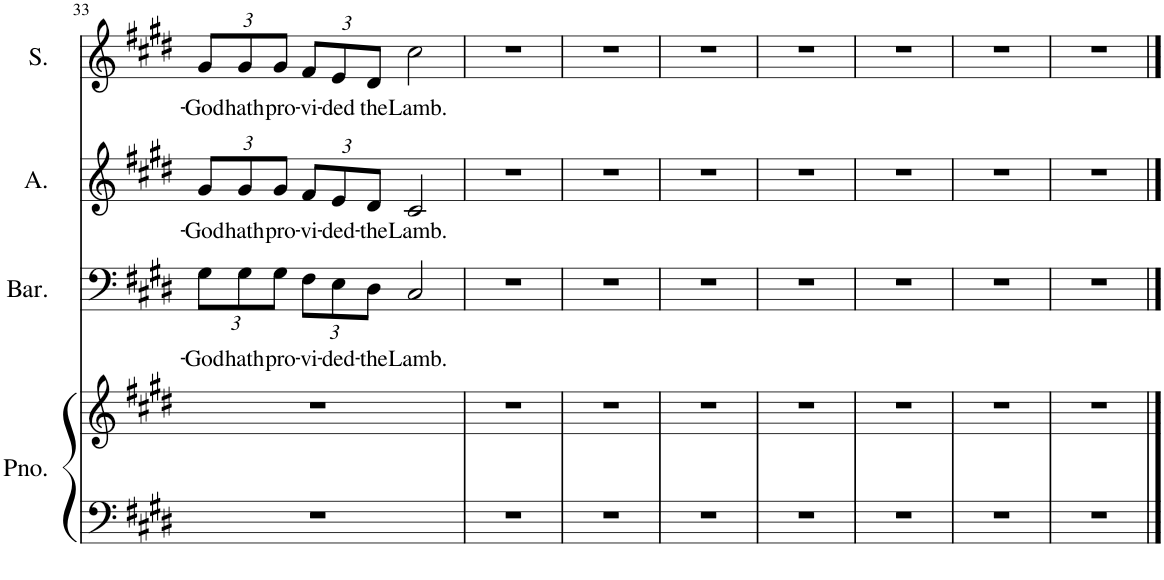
**kern	**kern	**kern	**text	**kern	**text	**kern	**text
*part4	*part4	*part3	*part3	*part2	*part2	*part1	*part1
*staff5	*staff4	*staff3	*staff3	*staff2	*staff2	*staff1	*staff1
*I"Piano	*	*I"Baritone	*	*I"Alto	*	*I"Soprano	*
*I'Pno.	*	*I'Bar.	*	*I'A.	*	*I'S.	*
!!LO:PB:g=z
*clefF4	*clefG2	*clefF4	*	*clefG2	*	*clefG2	*
*k[f#c#g#d#]	*k[f#c#g#d#]	*k[f#c#g#d#]	*	*k[f#c#g#d#]	*	*k[f#c#g#d#]	*
*M4/4	*M4/4	*M4/4	*	*M4/4	*	*M4/4	*
*	*	*Xbrackettup	*	*	*	*	*
=33	=33	=33	=33	=33	=33	=33	=33
!	!	!	!LO:LY:b	!	!	!	!
*	*	*	*	*Xbrackettup	*	*	*
!	!	!	!	!	!LO:LY:b	!	!
*	*	*	*	*	*	*Xbrackettup	*
!	!	!	!	!	!	!	!LO:LY:b
1r	1r	12G#\L	-God	12g#/L	-God	12g#/L	-God
!	!	!	!LO:LY:b	!	!LO:LY:b	!	!LO:LY:b
.	.	12G#\	hath	12g#/	hath	12g#/	hath
!	!	!	!LO:LY:b	!	!LO:LY:b	!	!LO:LY:b
.	.	12G#\J	pro-	12g#/J	pro-	12g#/J	pro-
!	!	!	!LO:LY:b	!	!LO:LY:b	!	!LO:LY:b
.	.	12F#\L	-vi-	12f#/L	-vi-	12f#/L	-vi-
!	!	!	!LO:LY:b	!	!LO:LY:b	!	!LO:LY:b
.	.	12E\	-ded-	12e/	-ded-	12e/	-ded
!	!	!	!LO:LY:b	!	!LO:LY:b	!	!LO:LY:b
.	.	12D#\J	the	12d#/J	the	12d#/J	the
!	!	!	!LO:LY:b	!	!LO:LY:b	!	!LO:LY:b
.	.	2C#/	Lamb.	2c#/	-Lamb.	2cc#\	Lamb.
=34	=34	=34	=34	=34	=34	=34	=34
1r	1r	1r	.	1r	.	1r	.
=35	=35	=35	=35	=35	=35	=35	=35
1r	1r	1r	.	1r	.	1r	.
=36	=36	=36	=36	=36	=36	=36	=36
1r	1r	1r	.	1r	.	1r	.
=37	=37	=37	=37	=37	=37	=37	=37
1r	1r	1r	.	1r	.	1r	.
=38	=38	=38	=38	=38	=38	=38	=38
1r	1r	1r	.	1r	.	1r	.
=39	=39	=39	=39	=39	=39	=39	=39
1r	1r	1r	.	1r	.	1r	.
=40	=40	=40	=40	=40	=40	=40	=40
1r	1r	1r	.	1r	.	1r	.
==	==	==	==	==	==	==	==
*-	*-	*-	*-	*-	*-	*-	*-
